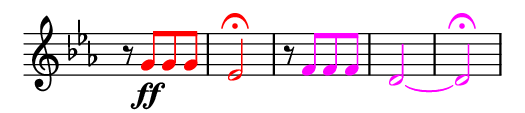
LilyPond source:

\version "2.22.0"
\include "../template-1.ly"

#(set! paper-alist (cons '("my size" . (cons (* 3.5 in) (* .75 in))) paper-alist))

%#(set-global-staff-size 11)

\paper {
  #(set-paper-size "my size" )
}

\layout {
  \context {
    \Staff
    \remove "Time_signature_engraver"
  }
}

colorNotes = #(define-music-function
               (color notes)
               (color? ly:music?)
               #{
                  \override NoteHead #'color = #color
                  \override Stem #'color = #color
                  \override Beam #'color = #color
                  \override BarLine #'color = #color
                  \override Script #'color = #color
                  \override Tie #'color = #color
                  #notes
                  \revert NoteHead #'color
                  \revert Stem #'color
                  \revert Beam #'color
                  \revert BarLine #'color
                  \revert Script #'color
                  \revert Tie #'color
               #})

global = {
  \key c \minor
  \time 2/4
}

excerpt = \relative c'' {
  \global
  \once \override TextScript.transparent = ##t
  \colorNotes #(rgb-color 1.0 0 0.0) {
    r8 ^\markup {X} _\markup {Y} g8 \ff [g g] | es2 \fermata
  }
  \colorNotes #(rgb-color 1.0 0.0 1.0) {
    r8 f [f f] | d2 ~ d2 \fermata
  }

}

\score {
  <<
    \new Staff \with {
      midiInstrument = "acoustic grand"
      %\remove Time_signature_engraver
      instrumentName = " "
    } \excerpt
  >>

  \layout { }
  \midi {
    \tempo 2=80
  }
}
